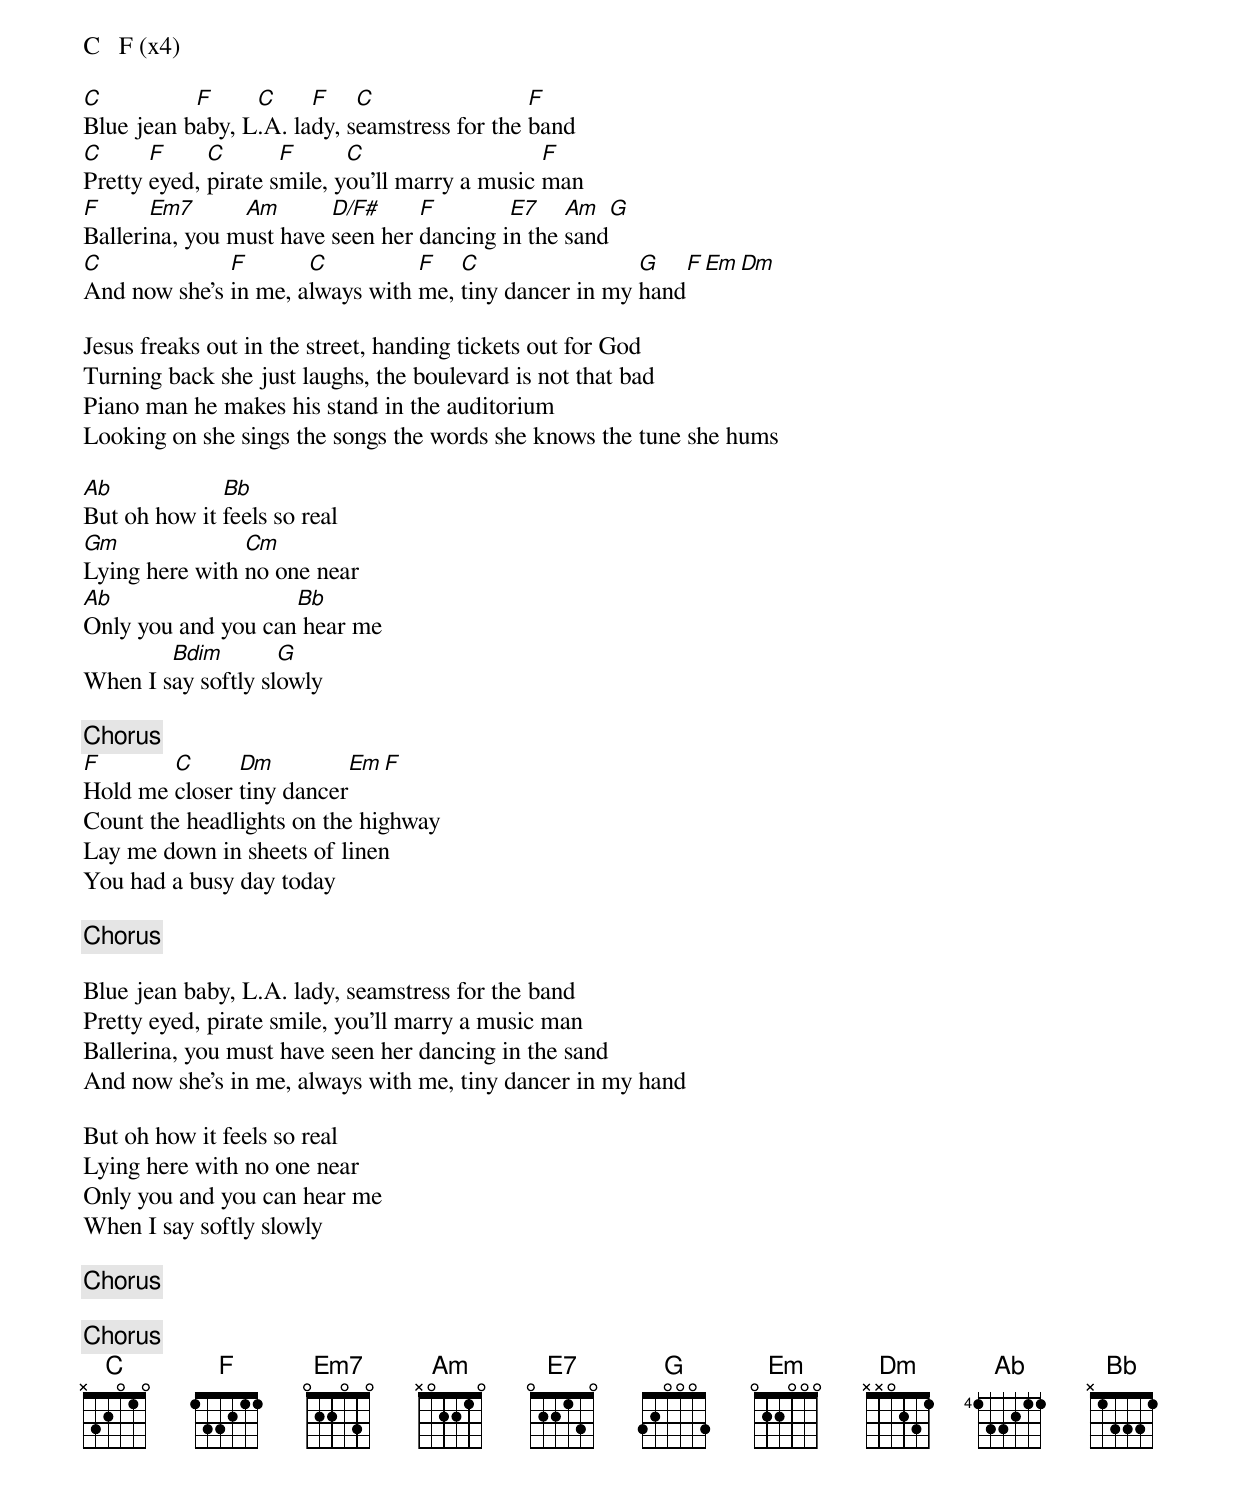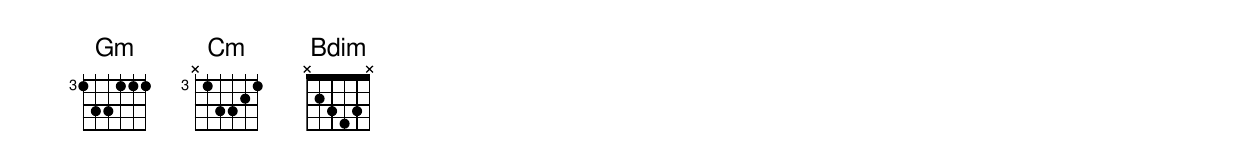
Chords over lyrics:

C   F (x4)

C          F     C     F    C                 F
Blue jean baby, L.A. lady, seamstress for the band
C      F     C       F      C                   F
Pretty eyed, pirate smile, you'll marry a music man
F      Em7      Am       D/F#     F        E7    Am     G
Ballerina, you must have seen her dancing in the sand
C             F       C          F   C                 G   F Em Dm
And now she's in me, always with me, tiny dancer in my hand

Jesus freaks out in the street, handing tickets out for God
Turning back she just laughs, the boulevard is not that bad
Piano man he makes his stand in the auditorium
Looking on she sings the songs the words she knows the tune she hums

Ab            Bb
But oh how it feels so real
Gm              Cm
Lying here with no one near
Ab                  Bb
Only you and you can hear me
        Bdim        G
When I say softly slowly

[Chorus]
F       C      Dm            Em F
Hold me closer tiny dancer
Count the headlights on the highway
Lay me down in sheets of linen
You had a busy day today

[Chorus]

Blue jean baby, L.A. lady, seamstress for the band
Pretty eyed, pirate smile, you'll marry a music man
Ballerina, you must have seen her dancing in the sand
And now she's in me, always with me, tiny dancer in my hand

But oh how it feels so real
Lying here with no one near
Only you and you can hear me
When I say softly slowly

[Chorus]

[Chorus]
